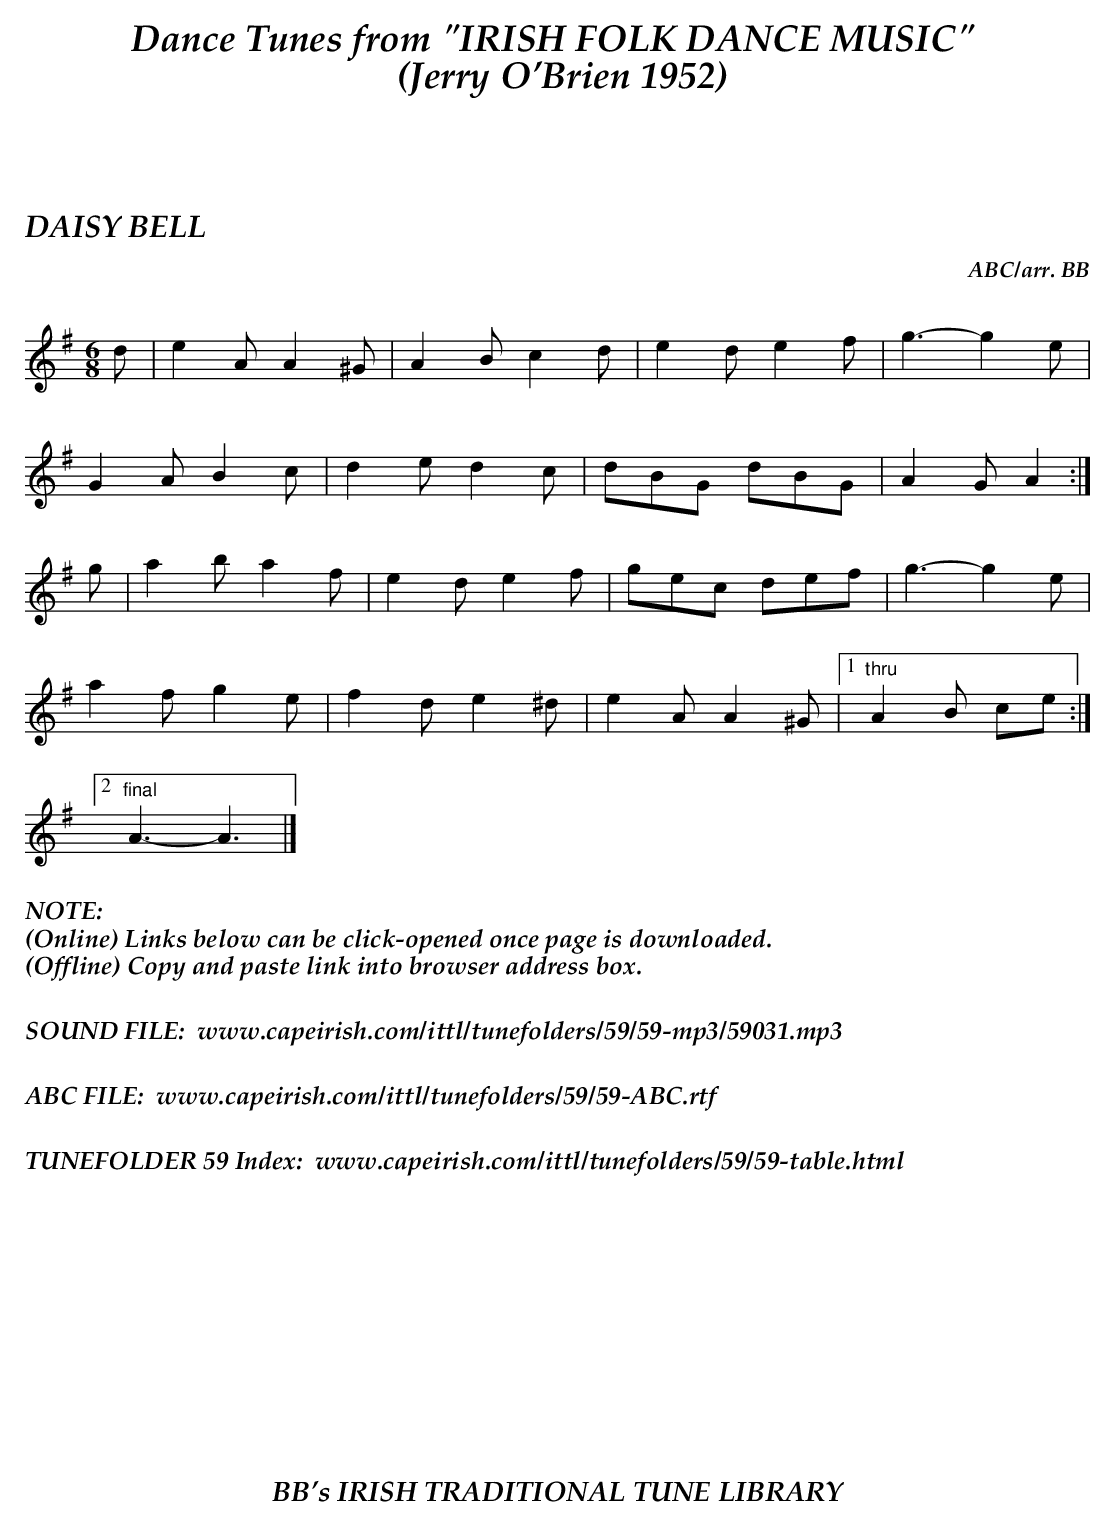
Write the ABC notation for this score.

X:1
T:DAISY BELL
C:ABC/arr. BB
The fact that part 2 of the source version has only 7 measures doesn't
help. But I thought this was an interesting enough tune worth re-working
a little!
M:6/8
K:Ador
d|e2A A2^G|A2B c2d|e2d e2f|g3-g2e|
G2A B2c|d2e d2c|dBG dBG|A2G A2 :|
g|a2b a2f|e2d e2f|gec def|g3-g2e|
a2f g2e|f2d e2^d|e2A A2^G|1 "thru"A2B ce :|
[2 "final"A3-A3|]
%%textoption left
%%textfont "Palatino-BoldItalic" 16
%%begintext
%%NOTE:
(Online) Links below can be click-opened once page is downloaded.
(Offline) Copy and paste link into browser address box.
%%
%%
SOUND FILE:  www.capeirish.com/ittl/tunefolders/59/59-mp3/59031.mp3
%%
%%
ABC FILE:  www.capeirish.com/ittl/tunefolders/59/59-ABC.rtf
%%
%%
TUNEFOLDER 59 Index:  www.capeirish.com/ittl/tunefolders/59/59-table.html
%%
%%endtext



source version:
d|e2A A2^G|A2B c2d|e2d e2f|g3-g2e|
G2A B2c|d2e d2c|B3-B2G|A2G A2 :|
a2a a2g|e2d e2f|g3 efg|a2f g2e|
f2d e2^d|e2A A2^G|1 "thru"A2B c2d :|
[2 "final"A3-A3|]
